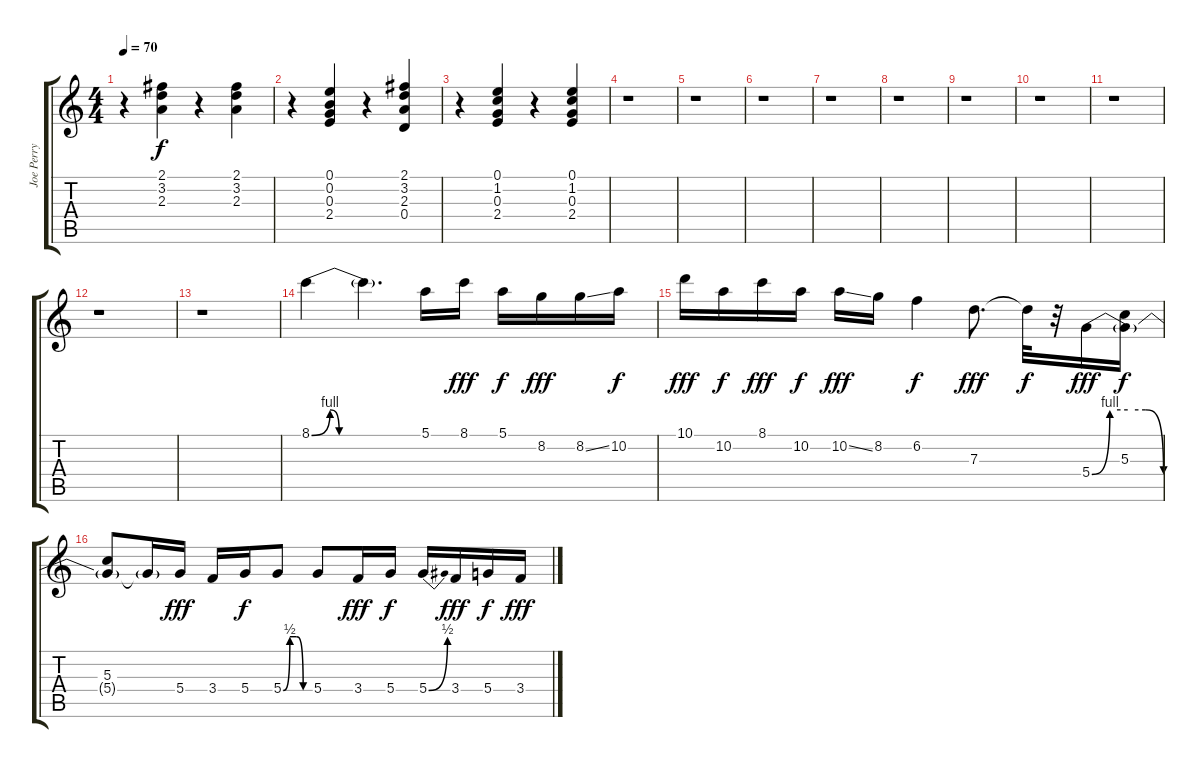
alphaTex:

\track ("Joe Perry (Solo)" "Joe Perry ") {instrument electricguitarmuted}
\staff {score tabs}
\tuning (E4 B3 G3 D3 A2 E2) {hide}
\ts (4 4)
\tempo 70
\clef g2
\ks c
r.4{dy f} (2.1 3.2 2.3).4 r.4 (2.1 3.2 2.3).4 |
r.4 (0.1 0.2 0.3 2.4).4 r.4 (2.1 3.2 2.3 0.4).4 |
r.4 (0.1 1.2 0.3 2.4).4 r.4 (0.1 1.2 0.3 2.4).4 |
r.1 |
r.1 |
r.1 |
r.1 |
r.1 |
r.1 |
r.1 |
r.1 |
r.1 |
r.1 |
8.1{be (custom 0 0 10 4 15 0 30 0 45 0 60 0)}.4 8.1{t}.4{d} 5.1.16 8.1.16{dy fff} 5.1.16{dy f} 8.2.16{dy fff} 8.2{ss}.16 10.2.16{dy f} |
10.1.16{dy fff} 10.2.16{dy f} 8.1.16{dy fff} 10.2.16{dy f} 10.2{ss}.16{dy fff} 8.2.16 6.2.4{dy f} 7.3.8{d dy fff} 7.3{t}.32{dy f} r.32 5.4{be (custom 0 0 15 4 30 4 45 4 60 0)}.16{dy fff} (5.3 5.4{t}).16{dy f} |
(5.3 5.4{t}).8 5.4{t}.16 5.4.16{dy fff} 3.4.16 5.4.16{dy f} 5.4{be (custom 0 0 15 2 30 2 45 0 60 0)}.8 5.4.8 3.4.16{dy fff} 5.4.16{dy f} 5.4{be (bend 0 0 60 2)}.16 3.4.16{dy fff} 5.4.16{dy f} 3.4.16{dy fff}
